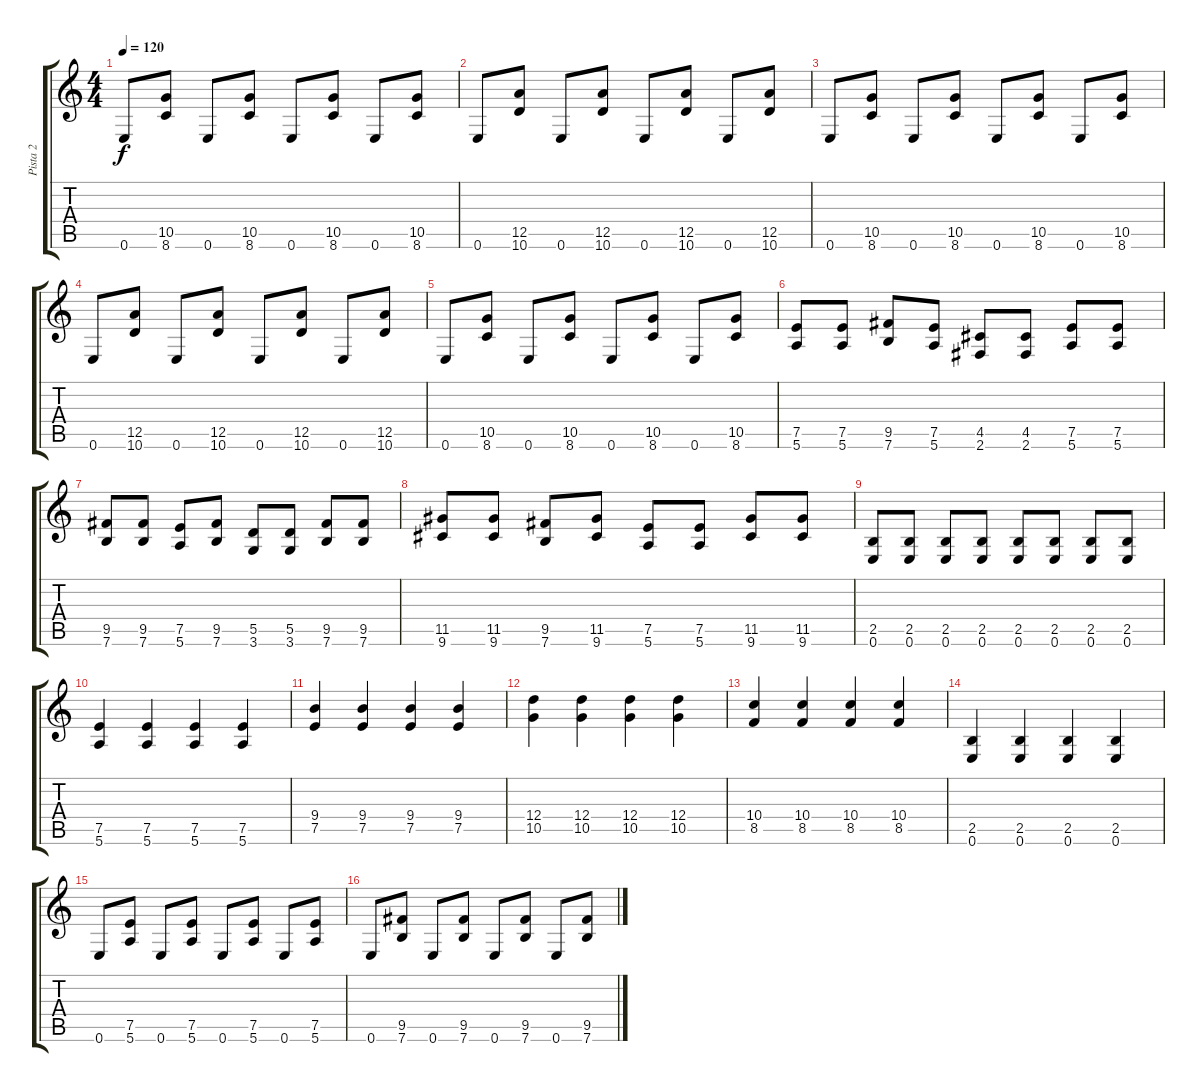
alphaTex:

\track ("Pista 2" "Pista 2") {instrument distortionguitar}
\staff {score tabs}
\tuning (E4 B3 G3 D3 A2 E2) {hide}
\ts (4 4)
\tempo 120
\clef g2
\ks c
0.6.8{dy f} (10.5 8.6).8 0.6.8 (10.5 8.6).8 0.6.8 (10.5 8.6).8 0.6.8 (10.5 8.6).8 |
0.6.8 (12.5 10.6).8 0.6.8 (12.5 10.6).8 0.6.8 (12.5 10.6).8 0.6.8 (12.5 10.6).8 |
0.6.8 (10.5 8.6).8 0.6.8 (10.5 8.6).8 0.6.8 (10.5 8.6).8 0.6.8 (10.5 8.6).8 |
0.6.8 (12.5 10.6).8 0.6.8 (12.5 10.6).8 0.6.8 (12.5 10.6).8 0.6.8 (12.5 10.6).8 |
0.6.8 (10.5 8.6).8 0.6.8 (10.5 8.6).8 0.6.8 (10.5 8.6).8 0.6.8 (10.5 8.6).8 |
(7.5 5.6).8 (7.5 5.6).8 (9.5 7.6).8 (7.5 5.6).8 (4.5 2.6).8 (4.5 2.6).8 (7.5 5.6).8 (7.5 5.6).8 |
(9.5 7.6).8 (9.5 7.6).8 (7.5 5.6).8 (9.5 7.6).8 (5.5 3.6).8 (5.5 3.6).8 (9.5 7.6).8 (9.5 7.6).8 |
(11.5 9.6).8 (11.5 9.6).8 (9.5 7.6).8 (11.5 9.6).8 (7.5 5.6).8 (7.5 5.6).8 (11.5 9.6).8 (11.5 9.6).8 |
(2.5 0.6).8 (2.5 0.6).8 (2.5 0.6).8 (2.5 0.6).8 (2.5 0.6).8 (2.5 0.6).8 (2.5 0.6).8 (2.5 0.6).8 |
(7.5 5.6).4 (7.5 5.6).4 (7.5 5.6).4 (7.5 5.6).4 |
(9.4 7.5).4 (9.4 7.5).4 (9.4 7.5).4 (9.4 7.5).4 |
(12.4 10.5).4 (12.4 10.5).4 (12.4 10.5).4 (12.4 10.5).4 |
(10.4 8.5).4 (10.4 8.5).4 (10.4 8.5).4 (10.4 8.5).4 |
(2.5 0.6).4 (2.5 0.6).4 (2.5 0.6).4 (2.5 0.6).4 |
0.6.8 (7.5 5.6).8 0.6.8 (7.5 5.6).8 0.6.8 (7.5 5.6).8 0.6.8 (7.5 5.6).8 |
0.6.8 (9.5 7.6).8 0.6.8 (9.5 7.6).8 0.6.8 (9.5 7.6).8 0.6.8 (9.5 7.6).8
